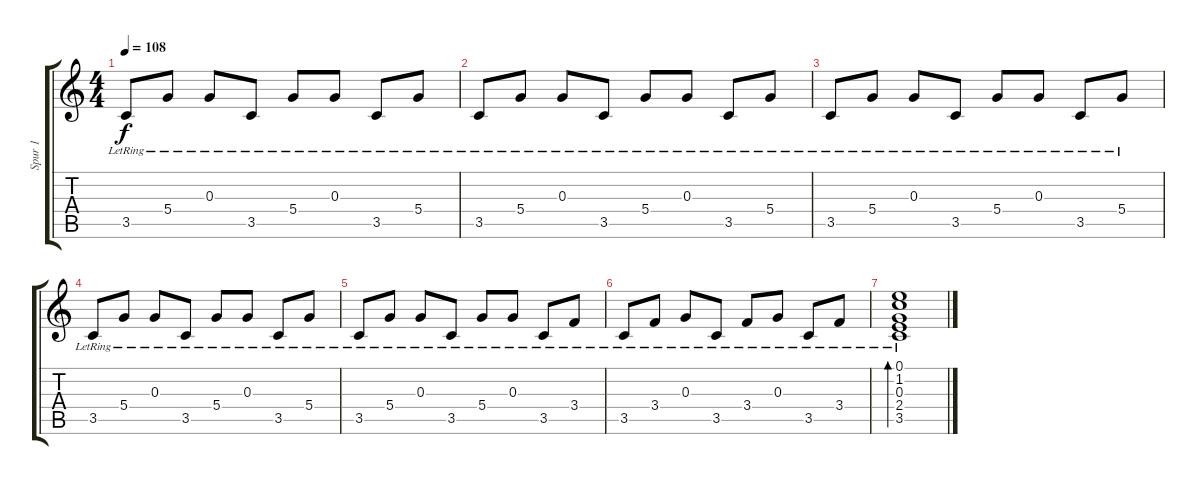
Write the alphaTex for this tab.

\track ("Spur 1" "Spur 1") {instrument electricguitarclean}
\staff {score tabs}
\tuning (E4 B3 G3 D3 A2 E2) {hide}
\ts (4 4)
\tempo 108
\clef g2
\ks c
3.5{lr}.8{dy f} 5.4{lr}.8 0.3{lr}.8 3.5{lr}.8 5.4{lr}.8 0.3{lr}.8 3.5{lr}.8 5.4{lr}.8 |
3.5{lr}.8 5.4{lr}.8 0.3{lr}.8 3.5{lr}.8 5.4{lr}.8 0.3{lr}.8 3.5{lr}.8 5.4{lr}.8 |
3.5{lr}.8 5.4{lr}.8 0.3{lr}.8 3.5{lr}.8 5.4{lr}.8 0.3{lr}.8 3.5{lr}.8 5.4{lr}.8 |
3.5{lr}.8 5.4{lr}.8 0.3{lr}.8 3.5{lr}.8 5.4{lr}.8 0.3{lr}.8 3.5{lr}.8 5.4{lr}.8 |
3.5{lr}.8 5.4{lr}.8 0.3{lr}.8 3.5{lr}.8 5.4{lr}.8 0.3{lr}.8 3.5{lr}.8 3.4{lr}.8 |
3.5{lr}.8 3.4{lr}.8 0.3{lr}.8 3.5{lr}.8 3.4{lr}.8 0.3{lr}.8 3.5{lr}.8 3.4{lr}.8 |
(0.1{lr} 1.2{lr} 0.3{lr} 2.4{lr} 3.5{lr}).1{bd 240}
